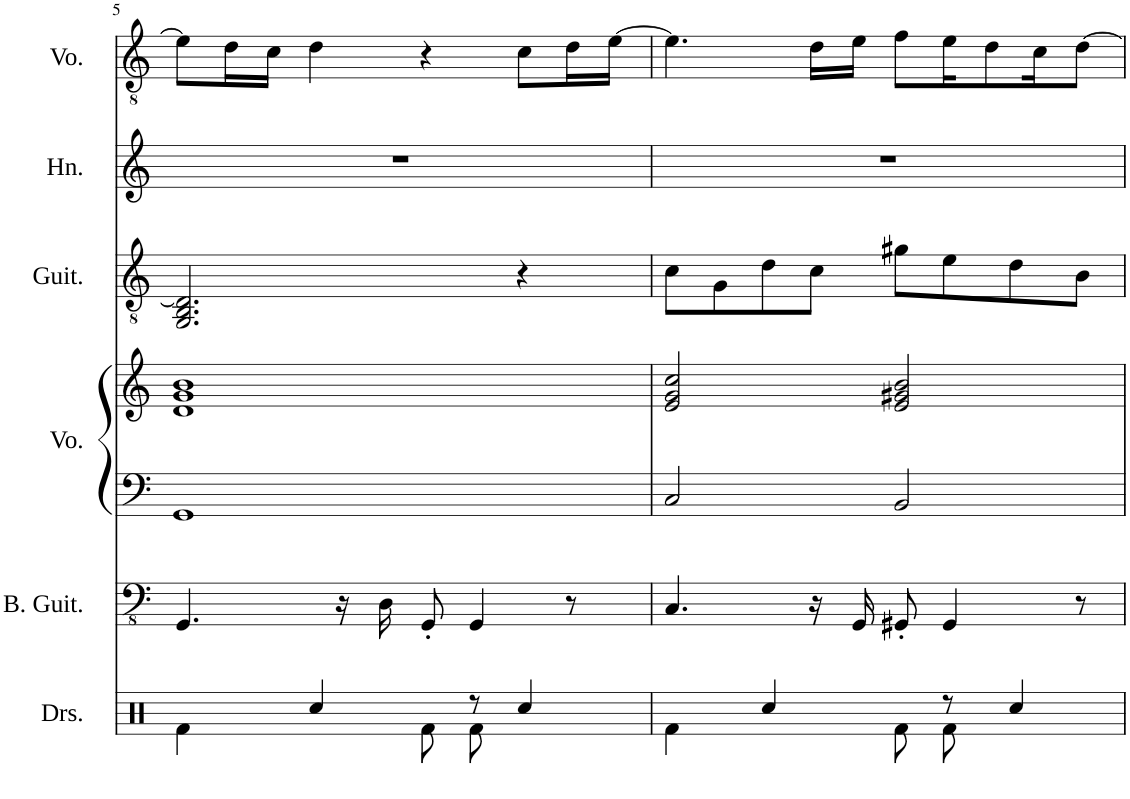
**kern	**kern	**kern	**kern	**kern	**kern	**kern
*part6	*part5	*part4	*part4	*part3	*part2	*part1
*staff7	*staff6	*staff5	*staff4	*staff3	*staff2	*staff1
*I"Drumset	*I"Bass Guitar	*I"Voice	*	*I"Guitar	*I"Horn	*I"Voice
*I'Drs.	*I'B. Guit.	*I'Vo.	*	*I'Guit.	*I'Hn.	*I'Vo.
!!LO:PB:g=z
*clefX	*clefFv4	*clefF4	*clefG2	*clefGv2	*clefG2	*clefGv2
*	*	*	*	*	*Trd4c7	*
*k[]	*k[]	*k[]	*k[]	*k[]	*k[]	*k[]
*M4/4	*M4/4	*M4/4	*M4/4	*M4/4	*M4/4	*M4/4
=5	=5	=5	=5	=5	=5	=5
*^	*	*	*	*	*	*
4Rf\	8ryy	4.GGG/	1GG	1d 1g 1b	2.GG/ 2.BB/ 2.D/]	1r	8e\L]
*v	*v	*	*	*	*	*	*
.	.	.	.	.	.	16d\L
.	.	.	.	.	.	16c\JJ
4Rcc/	.	.	.	.	.	4d\
.	16r	.	.	.	.	.
.	16DD\	.	.	.	.	.
8Rf\	8GGG'/	.	.	.	.	4r
*^	*	*	*	*	*	*
8r	8Rf\	4GGG/	.	.	.	.	.
4Rcc/	4ryy	.	.	.	4r	.	8c\L
.	.	8r	.	.	.	.	16d\L
.	.	.	.	.	.	.	[16e\JJ
=6	=6	=6	=6	=6	=6	=6	=6
4Rf\	8ryy	4.CC/	2C/	2e/ 2g/ 2cc/	8c\L	1r	4.e\]
*v	*v	*	*	*	*	*	*
.	.	.	.	8G\	.	.
4Rcc/	.	.	.	8d\	.	.
.	16r	.	.	8c\J	.	16d\LL
.	16GGG/	.	.	.	.	16e\JJ
8Rf\	8GGG#X'/	2BB/	2e/ 2g#X/ 2b/	8g#X\L	.	8f\L
*^	*	*	*	*	*	*
8r	8Rf\	4GGG#/	.	.	8e\	.	16e\K
.	.	.	.	.	.	.	8d\
4Rcc/	4ryy	.	.	.	8d\	.	.
.	.	.	.	.	.	.	16c\K
.	.	8r	.	.	8B\J	.	[8d\J
*v	*v	*	*	*	*	*	*
=	=	=	=	=	=	=
*-	*-	*-	*-	*-	*-	*-
